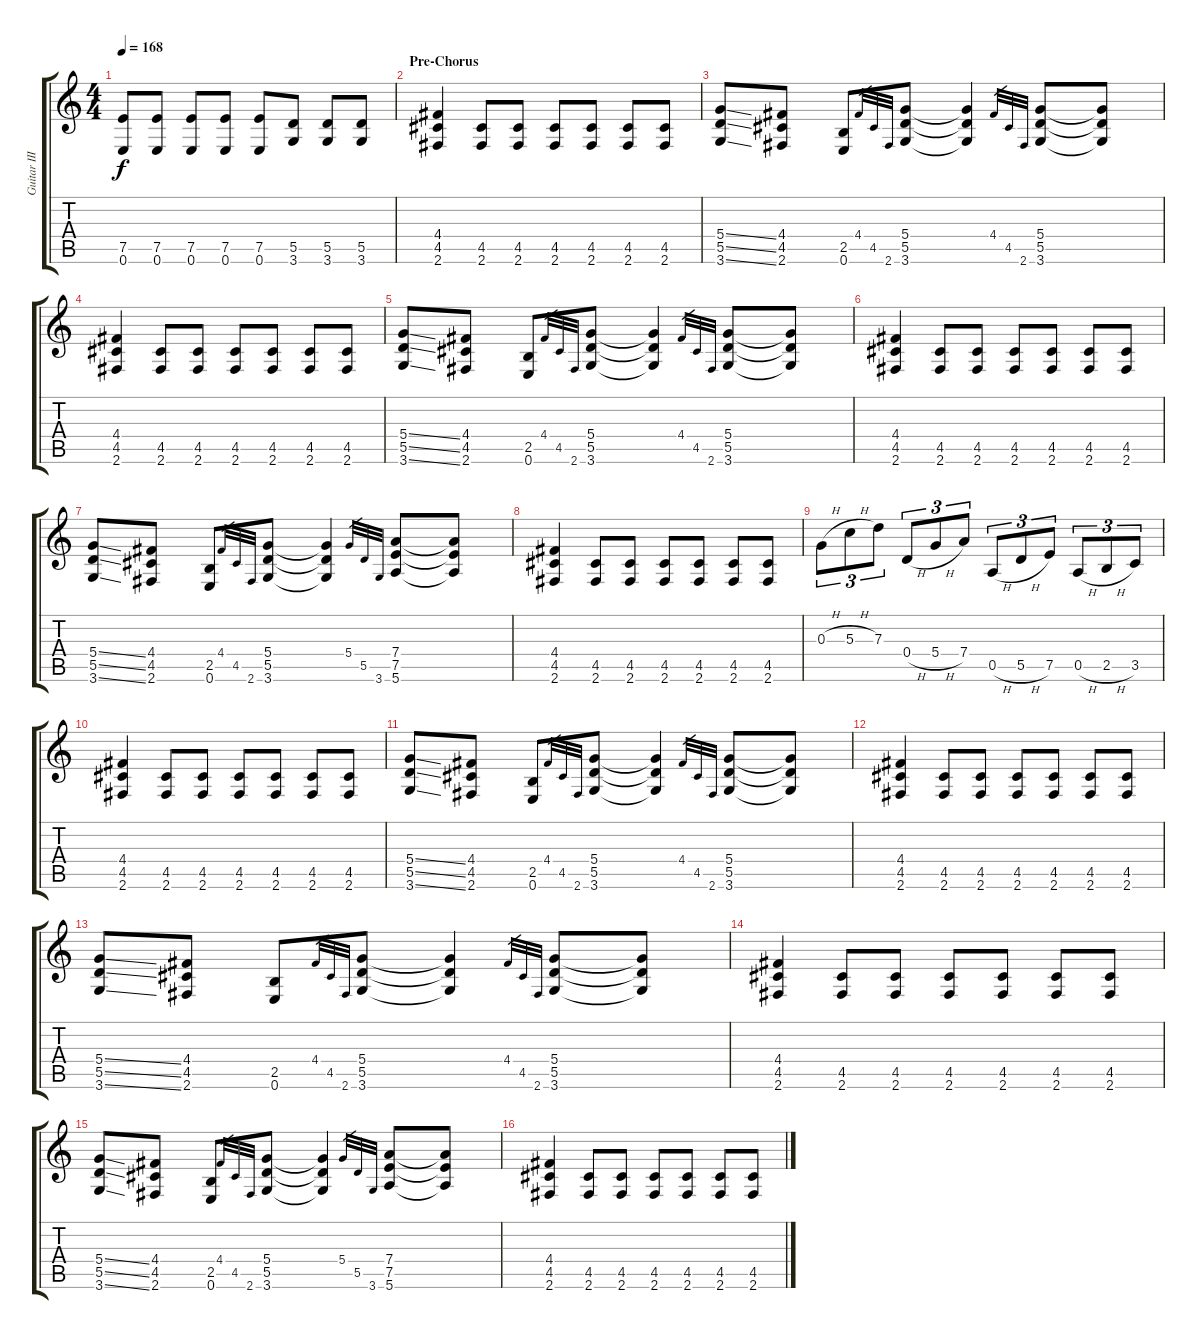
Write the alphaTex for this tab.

\track ("Guitar III Over/Dist" "Guitar III") {instrument distortionguitar}
\staff {score tabs}
\tuning (E4 B3 G3 D3 A2 E2) {hide}
\ts (4 4)
\tempo 168
\clef g2
\ks c
(7.5 0.6).8{dy f} (7.5 0.6).8 (7.5 0.6).8 (7.5 0.6).8 (7.5 0.6).8 (5.5 3.6).8 (5.5 3.6).8 (5.5 3.6).8 |
\section ("" "Pre-Chorus")
(4.4 4.5 2.6).4 (4.5 2.6).8 (4.5 2.6).8 (4.5 2.6).8 (4.5 2.6).8 (4.5 2.6).8 (4.5 2.6).8 |
(5.4{ss} 5.5{ss} 3.6{ss}).8 (4.4 4.5 2.6).8 (2.5 0.6).8 4.4.32{gr} 4.5.32{gr} 2.6.32{gr} (5.4 5.5 3.6).8 (5.4{t} 5.5{t} 3.6{t}).4 4.4.32{gr} 4.5.32{gr} 2.6.32{gr} (5.4 5.5 3.6).8 (5.4{t} 5.5{t} 3.6{t}).8 |
(4.4 4.5 2.6).4 (4.5 2.6).8 (4.5 2.6).8 (4.5 2.6).8 (4.5 2.6).8 (4.5 2.6).8 (4.5 2.6).8 |
(5.4{ss} 5.5{ss} 3.6{ss}).8 (4.4 4.5 2.6).8 (2.5 0.6).8 4.4.32{gr} 4.5.32{gr} 2.6.32{gr} (5.4 5.5 3.6).8 (5.4{t} 5.5{t} 3.6{t}).4 4.4.32{gr} 4.5.32{gr} 2.6.32{gr} (5.4 5.5 3.6).8 (5.4{t} 5.5{t} 3.6{t}).8 |
(4.4 4.5 2.6).4 (4.5 2.6).8 (4.5 2.6).8 (4.5 2.6).8 (4.5 2.6).8 (4.5 2.6).8 (4.5 2.6).8 |
(5.4{ss} 5.5{ss} 3.6{ss}).8 (4.4 4.5 2.6).8 (2.5 0.6).8 4.4.32{gr} 4.5.32{gr} 2.6.32{gr} (5.4 5.5 3.6).8 (5.4{t} 5.5{t} 3.6{t}).4 5.4.32{gr} 5.5.32{gr} 3.6.32{gr} (7.4 7.5 5.6).8 (7.4{t} 7.5{t} 5.6{t}).8 |
(4.4 4.5 2.6).4 (4.5 2.6).8 (4.5 2.6).8 (4.5 2.6).8 (4.5 2.6).8 (4.5 2.6).8 (4.5 2.6).8 |
0.3{h}.8{tu (3 2)} 5.3{h}.8{tu (3 2)} 7.3.8{tu (3 2)} 0.4{h}.8{tu (3 2)} 5.4{h}.8{tu (3 2)} 7.4.8{tu (3 2)} 0.5{h}.8{tu (3 2)} 5.5{h}.8{tu (3 2)} 7.5.8{tu (3 2)} 0.5{h}.8{tu (3 2)} 2.5{h}.8{tu (3 2)} 3.5.8{tu (3 2)} |
(4.4 4.5 2.6).4 (4.5 2.6).8 (4.5 2.6).8 (4.5 2.6).8 (4.5 2.6).8 (4.5 2.6).8 (4.5 2.6).8 |
(5.4{ss} 5.5{ss} 3.6{ss}).8 (4.4 4.5 2.6).8 (2.5 0.6).8 4.4.32{gr} 4.5.32{gr} 2.6.32{gr} (5.4 5.5 3.6).8 (5.4{t} 5.5{t} 3.6{t}).4 4.4.32{gr} 4.5.32{gr} 2.6.32{gr} (5.4 5.5 3.6).8 (5.4{t} 5.5{t} 3.6{t}).8 |
(4.4 4.5 2.6).4 (4.5 2.6).8 (4.5 2.6).8 (4.5 2.6).8 (4.5 2.6).8 (4.5 2.6).8 (4.5 2.6).8 |
(5.4{ss} 5.5{ss} 3.6{ss}).8 (4.4 4.5 2.6).8 (2.5 0.6).8 4.4.32{gr} 4.5.32{gr} 2.6.32{gr} (5.4 5.5 3.6).8 (5.4{t} 5.5{t} 3.6{t}).4 4.4.32{gr} 4.5.32{gr} 2.6.32{gr} (5.4 5.5 3.6).8 (5.4{t} 5.5{t} 3.6{t}).8 |
(4.4 4.5 2.6).4 (4.5 2.6).8 (4.5 2.6).8 (4.5 2.6).8 (4.5 2.6).8 (4.5 2.6).8 (4.5 2.6).8 |
(5.4{ss} 5.5{ss} 3.6{ss}).8 (4.4 4.5 2.6).8 (2.5 0.6).8 4.4.32{gr} 4.5.32{gr} 2.6.32{gr} (5.4 5.5 3.6).8 (5.4{t} 5.5{t} 3.6{t}).4 5.4.32{gr} 5.5.32{gr} 3.6.32{gr} (7.4 7.5 5.6).8 (7.4{t} 7.5{t} 5.6{t}).8 |
(4.4 4.5 2.6).4 (4.5 2.6).8 (4.5 2.6).8 (4.5 2.6).8 (4.5 2.6).8 (4.5 2.6).8 (4.5 2.6).8
